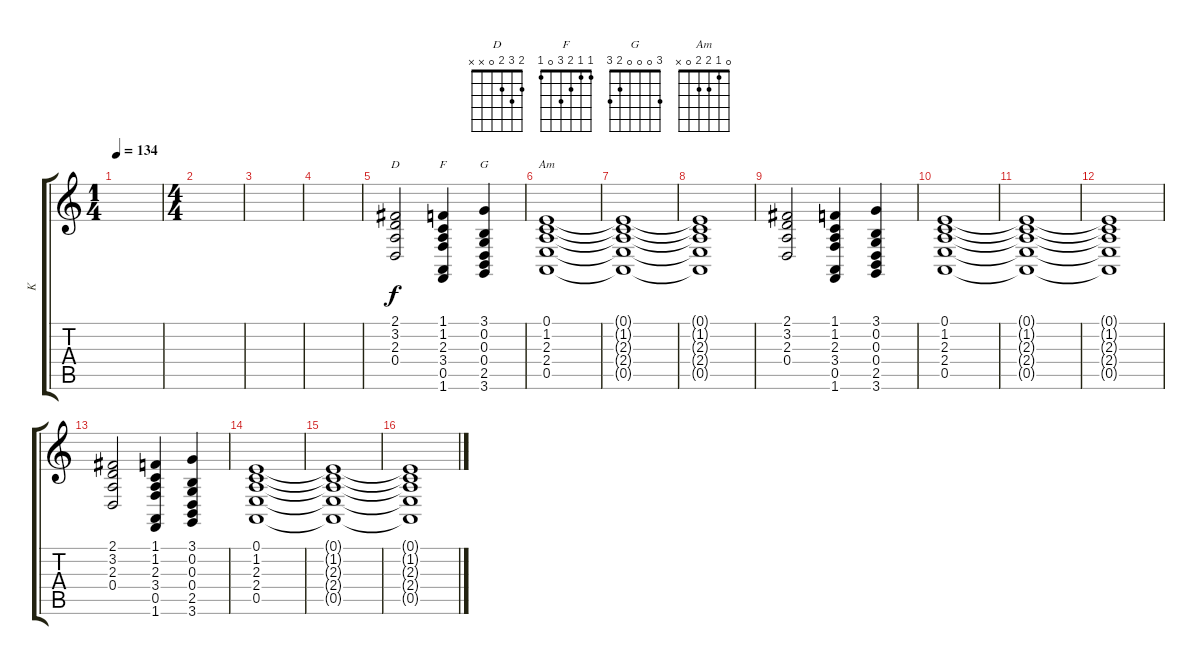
\track ("K" "K") {instrument choiraahs}
\staff {score tabs}
\tuning (E4 B3 G3 D3 A2 E2) {hide}
\chord ("D" 2 3 2 0 x x)
\chord ("F" 1 1 2 3 0 1)
\chord ("G" 3 0 0 0 2 3)
\chord ("Am" 0 1 2 2 0 x)
\ts (1 4)
\tempo 134
\clef g2
\ks c
|
\ts (4 4)
|
|
|
(2.1 3.2 2.3 0.4).2{ch "D"} (1.1 1.2 2.3 3.4 0.5 1.6).4{ch "F"} (3.1 0.2 0.3 0.4 2.5 3.6).4{ch "G"} |
(0.1 1.2 2.3 2.4 0.5).1{ch "Am"} |
(0.1{t} 1.2{t} 2.3{t} 2.4{t} 0.5{t}).1 |
(0.1{t} 1.2{t} 2.3{t} 2.4{t} 0.5{t}).1 |
(2.1 3.2 2.3 0.4).2 (1.1 1.2 2.3 3.4 0.5 1.6).4 (3.1 0.2 0.3 0.4 2.5 3.6).4 |
(0.1 1.2 2.3 2.4 0.5).1 |
(0.1{t} 1.2{t} 2.3{t} 2.4{t} 0.5{t}).1 |
(0.1{t} 1.2{t} 2.3{t} 2.4{t} 0.5{t}).1 |
(2.1 3.2 2.3 0.4).2 (1.1 1.2 2.3 3.4 0.5 1.6).4 (3.1 0.2 0.3 0.4 2.5 3.6).4 |
(0.1 1.2 2.3 2.4 0.5).1 |
(0.1{t} 1.2{t} 2.3{t} 2.4{t} 0.5{t}).1 |
(0.1{t} 1.2{t} 2.3{t} 2.4{t} 0.5{t}).1
